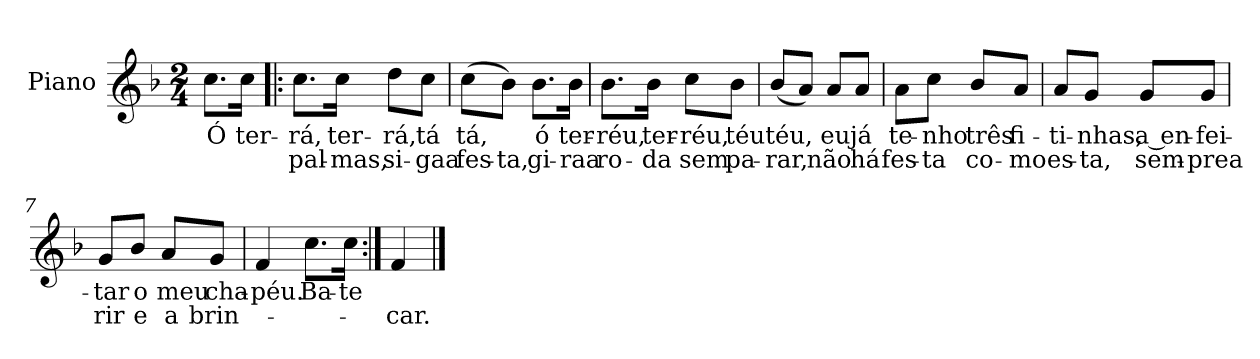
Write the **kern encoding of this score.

**kern	**text	**text
*part1	*part1	*part1
*staff1	*staff1	*staff1
*I"Piano	*	*
*I'Pno.	*	*
*clefG2	*	*
*k[b-]	*	*
*M2/4	*	*
=	=	=
8.cc\L	Ó	.
16cc\Jk	ter-	.
=1!|:	=1!|:	=1!|:
8.cc\L	-rá,	pal-
16cc\Jk	ter-	-mas,
8dd\L	-rá,	si-
8cc\J	tá	-gaa
=2	=2	=2
(>8cc\L	tá,	fes-
8b-\J)	.	-ta,
8.b-\L	ó	gi-
16b-\Jk	ter-	-raa
=3	=3	=3
8.b-\L	-réu,	ro-
16b-\Jk	ter-	-da
8cc\L	-réu,	sem
8b-\J	téu	pa-
=4	=4	=4
(<8b-/L	téu,	-rar,
8a/J)	.	.
8a/L	eu	não
8a/J	já	há
=5	=5	=5
8a\L	te-	fes-
8cc\J	-nho	-ta
8b-/L	três	co-
8a/J	fi-	-mo
!!LO:LB:g=z
=6	=6	=6
8a/L	-ti-	es-
8g/J	-nhas,	-ta,
8g/L	a en-	sem-
8g/J	-fei-	-prea
=7	=7	=7
8g/L	-tar	rir
8b-/J	o	e
8a/L	meu	a
8g/J	cha-	brin-
=8	=8	=8
4f/	-péu.	.
8.cc\L	Ba-	.
16cc\Jk	-te	.
=9:|!	=9:|!	=9:|!
4f/	.	-car.
==	==	==
*-	*-	*-
